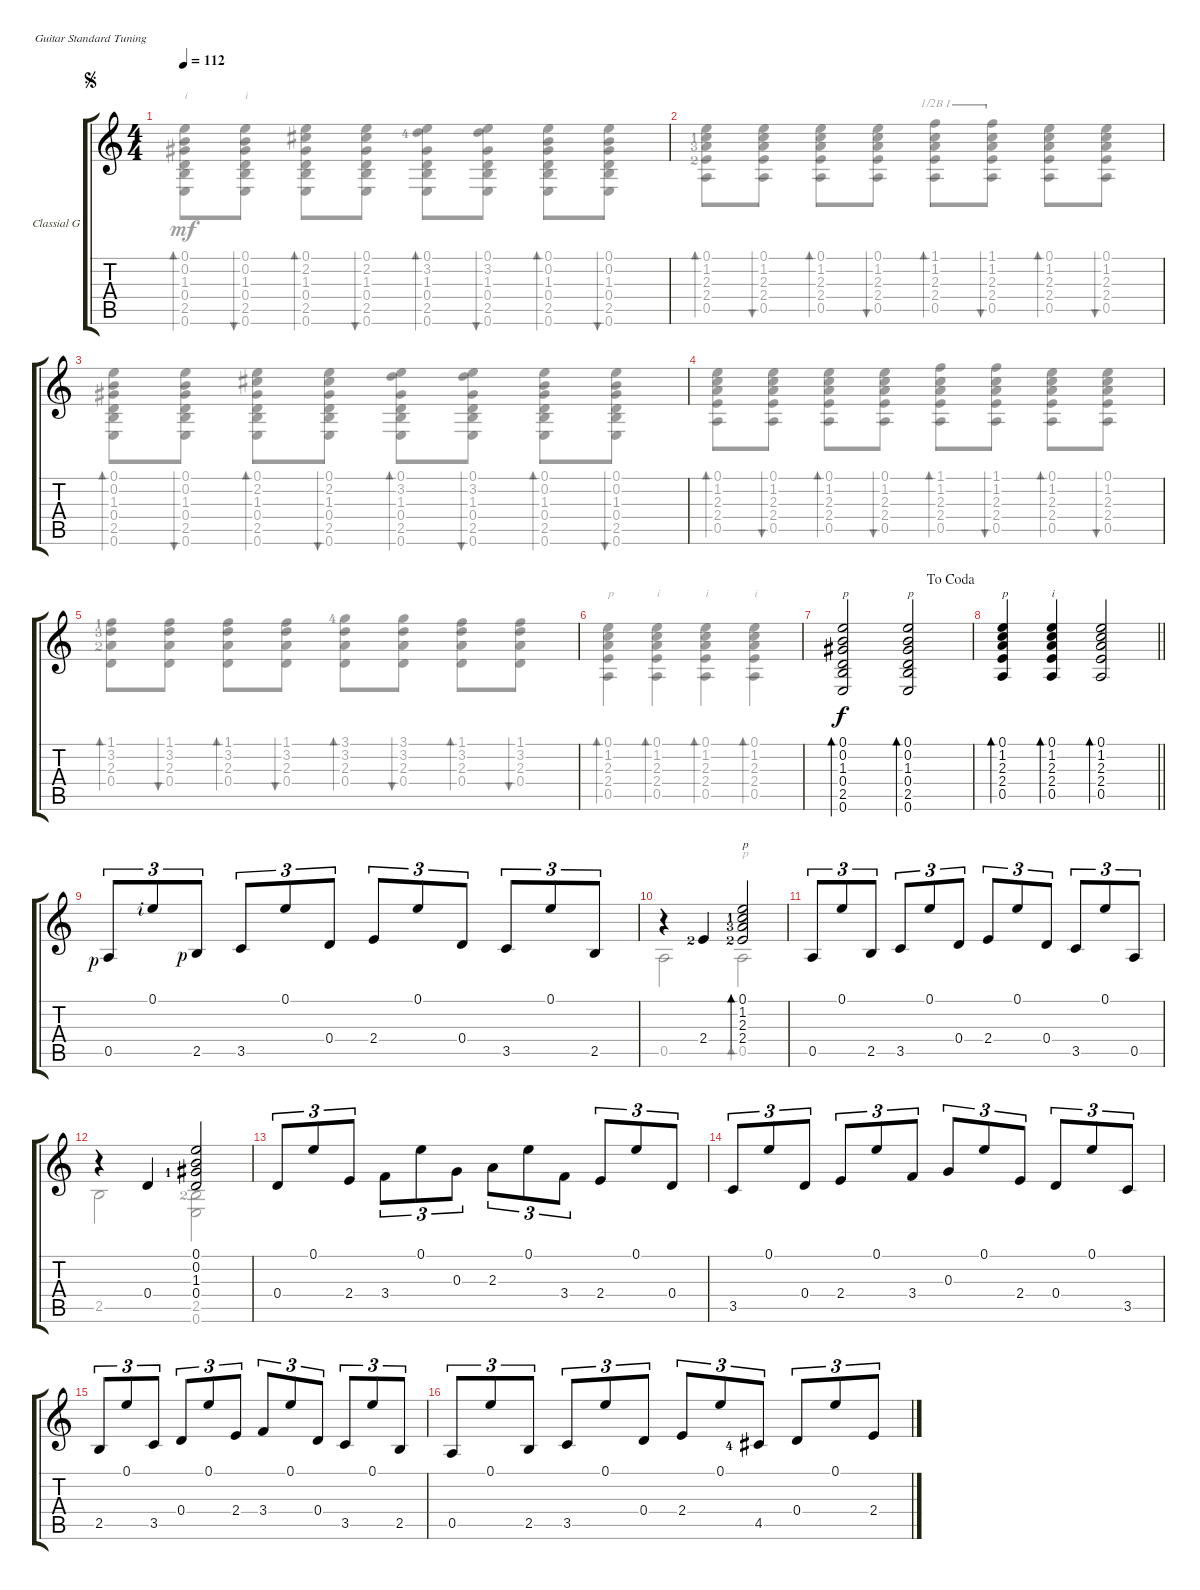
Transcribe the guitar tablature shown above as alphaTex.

\defaultSystemsLayout 4
\bracketExtendMode groupsimilarinstruments
\firstSystemTrackNameOrientation horizontal
\otherSystemsTrackNameOrientation horizontal
\track ("Classial Guitar" "Classial G") {instrument acousticguitarsteel}
\staff {score tabs}
\tuning (E4 B3 G3 D3 A2 E2)
\voice
\ts (4 4)
\jump segno
\tempo 112
\clef g2
\ks c
|
|
|
|
|
|
\jump dacoda
(0.1 0.2 1.3 0.4 2.5 0.6).2{bd 104 txt "p"} (0.6 2.5 0.4 1.3 0.2 0.1).2{bd 98 txt "p"} |
\barLineRight lightlight
(0.1 1.2 2.3 2.4 0.5).4{bd 111 txt "p"} (0.1 1.2 2.3 2.4 0.5).4{bd 112 txt "i"} (0.5 2.4 2.3 1.2 0.1).2{bd 113} |
0.5{rf 1}.8{tu (3 2)} 0.1{rf 2}.8{tu (3 2)} 2.5{rf 1}.8{tu (3 2)} 3.5.8{tu (3 2)} 0.1.8{tu (3 2)} 0.4.8{tu (3 2)} 2.4.8{tu (3 2)} 0.1.8{tu (3 2)} 0.4.8{tu (3 2)} 3.5.8{tu (3 2)} 0.1.8{tu (3 2)} 2.5.8{tu (3 2)} |
r.4 2.4{lf 3}.4 (0.1 1.2{lf 2} 2.3{lf 4} 2.4{lf 3}).2{bd 101 txt "p"} |
0.5.8{tu (3 2)} 0.1.8{tu (3 2)} 2.5.8{tu (3 2)} 3.5.8{tu (3 2)} 0.1.8{tu (3 2)} 0.4.8{tu (3 2)} 2.4.8{tu (3 2)} 0.1.8{tu (3 2)} 0.4.8{tu (3 2)} 3.5.8{tu (3 2)} 0.1.8{tu (3 2)} 0.5.8{tu (3 2)} |
r.4 0.4.4 (0.1 0.2 1.3{lf 2} 0.4).2 |
0.4.8{tu (3 2)} 0.1.8{tu (3 2)} 2.4.8{tu (3 2)} 3.4.8{tu (3 2)} 0.1.8{tu (3 2)} 0.3.8{tu (3 2)} 2.3.8{tu (3 2)} 0.1.8{tu (3 2)} 3.4.8{tu (3 2)} 2.4.8{tu (3 2)} 0.1.8{tu (3 2)} 0.4.8{tu (3 2)} |
3.5.8{tu (3 2)} 0.1.8{tu (3 2)} 0.4.8{tu (3 2)} 2.4.8{tu (3 2)} 0.1.8{tu (3 2)} 3.4.8{tu (3 2)} 0.3.8{tu (3 2)} 0.1.8{tu (3 2)} 2.4.8{tu (3 2)} 0.4.8{tu (3 2)} 0.1.8{tu (3 2)} 3.5.8{tu (3 2)} |
2.5.8{tu (3 2)} 0.1.8{tu (3 2)} 3.5.8{tu (3 2)} 0.4.8{tu (3 2)} 0.1.8{tu (3 2)} 2.4.8{tu (3 2)} 3.4.8{tu (3 2)} 0.1.8{tu (3 2)} 0.4.8{tu (3 2)} 3.5.8{tu (3 2)} 0.1.8{tu (3 2)} 2.5.8{tu (3 2)} |
0.5.8{tu (3 2)} 0.1.8{tu (3 2)} 2.5.8{tu (3 2)} 3.5.8{tu (3 2)} 0.1.8{tu (3 2)} 0.4.8{tu (3 2)} 2.4.8{tu (3 2)} 0.1.8{tu (3 2)} 4.5{lf 5}.8{tu (3 2)} 0.4.8{tu (3 2)} 0.1.8{tu (3 2)} 2.4.8{tu (3 2)}
\voice
\clef g2
\ottava regular
\simile none
\ks c
(0.1 0.2 1.3 0.4 2.5 0.6).8{bd 114 txt "i" dy mf} (0.6 2.5 0.4 1.3 0.2 0.1).8{bu 114 txt "i"} (0.1 2.2 1.3 0.4 2.5 0.6).8{bd 114} (0.1 2.2 1.3 0.4 2.5 0.6).8{bu 114} (0.6 2.5 0.4 1.3 3.2{lf 5} 0.1).8{bd 114} (0.1 3.2 1.3 0.4 2.5 0.6).8{bu 114} (0.6 2.5 0.4 1.3 0.2 0.1).8{bd 114} (0.1 0.2 1.3 0.4 2.5 0.6).8{bu 114} |
(0.1 1.2{lf 2} 2.3{lf 4} 2.4{lf 3} 0.5).8{bd 114} (0.5 2.4 2.3 1.2 0.1).8{bu 114} (0.1 1.2 2.3 2.4 0.5).8{bd 114} (0.5 2.4 2.3 1.2 0.1).8{bu 114} (1.1 1.2 2.3 2.4 0.5).8{bd 114 barre (1 half)} (0.5 2.4 2.3 1.2 1.1).8{bu 114 barre (1 half)} (0.1 1.2 2.3 2.4 0.5).8{bd 114} (0.5 2.4 2.3 1.2 0.1).8{bu 114} |
(0.1 0.2 1.3 0.4 2.5 0.6).8{bd 114} (0.6 2.5 0.4 1.3 0.2 0.1).8{bu 114} (0.1 2.2 1.3 0.4 2.5 0.6).8{bd 114} (0.1 2.2 1.3 0.4 2.5 0.6).8{bu 114} (0.6 2.5 0.4 1.3 3.2 0.1).8{bd 114} (0.1 3.2 1.3 0.4 2.5 0.6).8{bu 114} (0.6 2.5 0.4 1.3 0.2 0.1).8{bd 114} (0.1 0.2 1.3 0.4 2.5 0.6).8{bu 114} |
(0.1 1.2 2.3 2.4 0.5).8{bd 114} (0.5 2.4 2.3 1.2 0.1).8{bu 114} (0.1 1.2 2.3 2.4 0.5).8{bd 114} (0.5 2.4 2.3 1.2 0.1).8{bu 114} (1.1 1.2 2.3 2.4 0.5).8{bd 114} (0.5 2.4 2.3 1.2 1.1).8{bu 114} (0.1 1.2 2.3 2.4 0.5).8{bd 114} (0.5 2.4 2.3 1.2 0.1).8{bu 114} |
(1.1{lf 2} 3.2{lf 4} 2.3{lf 3} 0.4).8{bd 114} (0.4 2.3 3.2 1.1).8{bu 114} (1.1 3.2 2.3 0.4).8{bd 114} (0.4 2.3 3.2 1.1).8{bu 114} (3.1{lf 5} 3.2 2.3 0.4).8{bd 114} (0.4 2.3 3.2 3.1).8{bu 114} (1.1 3.2 2.3 0.4).8{bd 114} (0.4 2.3 3.2 1.1).8{bu 114} |
(0.1 1.2 2.3 2.4 0.5).4{bd 114 txt "p"} (0.1 1.2 2.3 2.4 0.5).4{bd 114 txt "i"} (0.1 1.2 2.3 2.4 0.5).4{bd 114 txt "i"} (0.1 1.2 2.3 2.4 0.5).4{bd 114 txt "i"} |
|
\barLineRight lightlight
|
|
0.5.2 0.5.2{bd 101 txt "p"} |
|
2.5.2 (2.5{lf 3} 0.6).2 |
|
|
|
